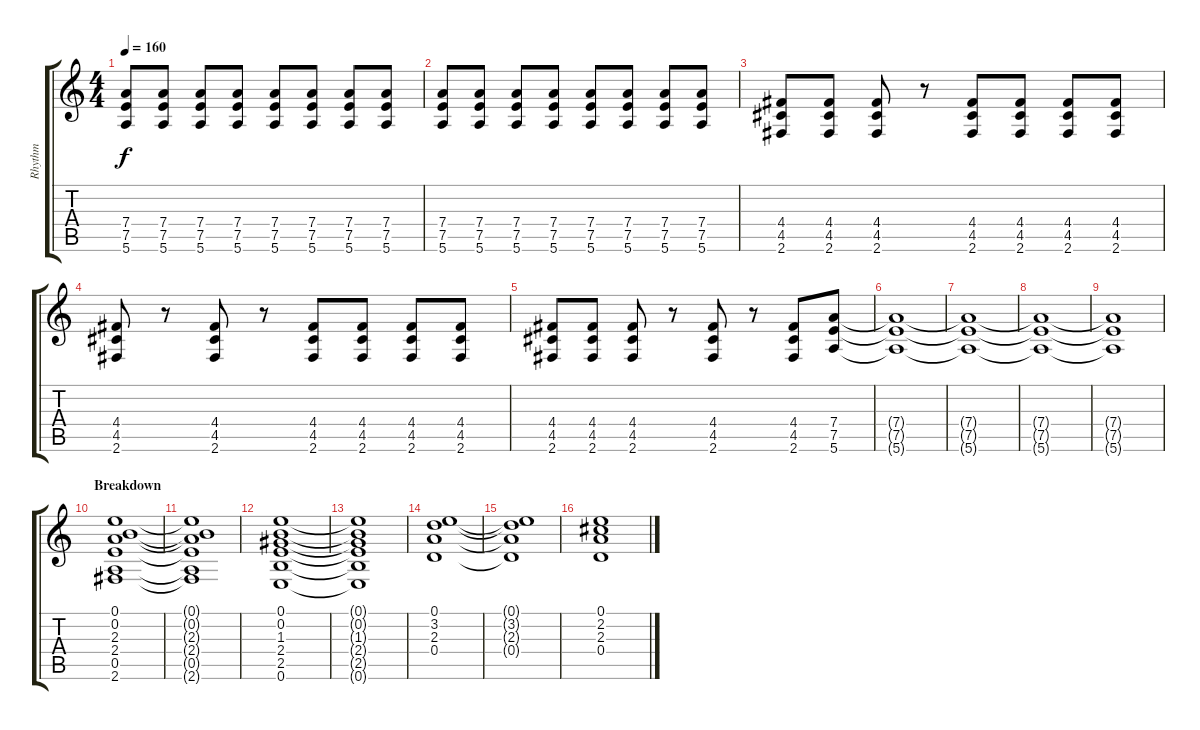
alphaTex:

\track ("Rhythm" "Rhythm") {instrument acousticguitarsteel}
\staff {score tabs}
\tuning (E4 B3 G3 D3 A2 E2) {hide}
\ts (4 4)
\tempo 160
\clef g2
\ks c
(7.4 7.5 5.6).8{dy f} (7.4 7.5 5.6).8 (7.4 7.5 5.6).8 (7.4 7.5 5.6).8 (7.4 7.5 5.6).8 (7.4 7.5 5.6).8 (7.4 7.5 5.6).8 (7.4 7.5 5.6).8 |
(7.4 7.5 5.6).8 (7.4 7.5 5.6).8 (7.4 7.5 5.6).8 (7.4 7.5 5.6).8 (7.4 7.5 5.6).8 (7.4 7.5 5.6).8 (7.4 7.5 5.6).8 (7.4 7.5 5.6).8 |
(4.4 4.5 2.6).8 (4.4 4.5 2.6).8 (4.4 4.5 2.6).8 r.8 (4.4 4.5 2.6).8 (4.4 4.5 2.6).8 (4.4 4.5 2.6).8 (4.4 4.5 2.6).8 |
(4.4 4.5 2.6).8 r.8 (4.4 4.5 2.6).8 r.8 (4.4 4.5 2.6).8 (4.4 4.5 2.6).8 (4.4 4.5 2.6).8 (4.4 4.5 2.6).8 |
(4.4 4.5 2.6).8 (4.4 4.5 2.6).8 (4.4 4.5 2.6).8 r.8 (4.4 4.5 2.6).8 r.8 (4.4 4.5 2.6).8 (7.4 7.5 5.6).8{volume 0} |
(7.4{t} 7.5{t} 5.6{t}).1 |
(7.4{t} 7.5{t} 5.6{t}).1 |
(7.4{t} 7.5{t} 5.6{t}).1 |
(7.4{t} 7.5{t} 5.6{t}).1 |
\section ("" "Breakdown")
(0.1 0.2 2.3 2.4 0.5 2.6).1{volume 13 instrument acousticguitarsteel} |
(0.1{t} 0.2{t} 2.3{t} 2.4{t} 0.5{t} 2.6{t}).1 |
(0.1 0.2 1.3 2.4 2.5 0.6).1 |
(0.1{t} 0.2{t} 1.3{t} 2.4{t} 2.5{t} 0.6{t}).1 |
(0.1 3.2 2.3 0.4).1 |
(0.1{t} 3.2{t} 2.3{t} 0.4{t}).1 |
(0.1 2.2 2.3 0.4).1
